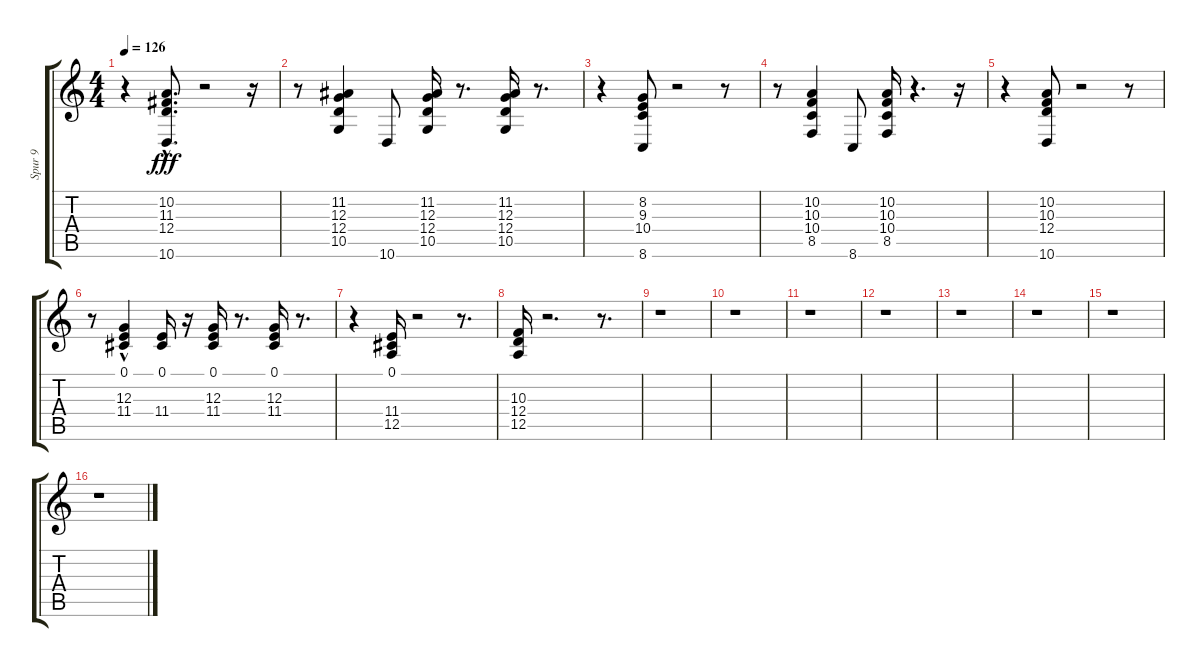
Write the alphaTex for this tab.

\track ("Spur 9" "Spur 9") {instrument brasssection}
\staff {score tabs}
\tuning (E4 B3 G3 D3 A2 E2) {hide}
\ts (4 4)
\tempo 126
\clef g2
\ks c
r.4{dy fff} (10.2{hac} 11.3{hac} 12.4{hac} 10.6{hac}).8{d} r.2 r.16 |
r.8 (11.2 12.3 12.4 10.5).4 10.6.8 (11.2 12.3 12.4 10.5).16 r.8{d} (11.2 12.3 12.4 10.5).16 r.8{d} |
r.4 (8.2 9.3 10.4 8.6).8 r.2 r.8 |
r.8 (10.2 10.3 10.4 8.5).4 8.6.8 (10.2 10.3 10.4 8.5).16 r.4{d} r.16 |
r.4 (10.2 10.3 12.4 10.6).8 r.2 r.8 |
r.8 (0.1 12.3 11.4{hac}).4 (0.1 11.4).16 r.16 (0.1 12.3 11.4).16 r.8{d} (0.1 12.3 11.4).16 r.8{d} |
r.4 (0.1 11.4 12.5).16 r.2 r.8{d} |
(10.3 12.4 12.5).16 r.2{d} r.8{d} |
r.1 |
r.1 |
r.1 |
r.1 |
r.1 |
r.1 |
r.1 |
r.1
